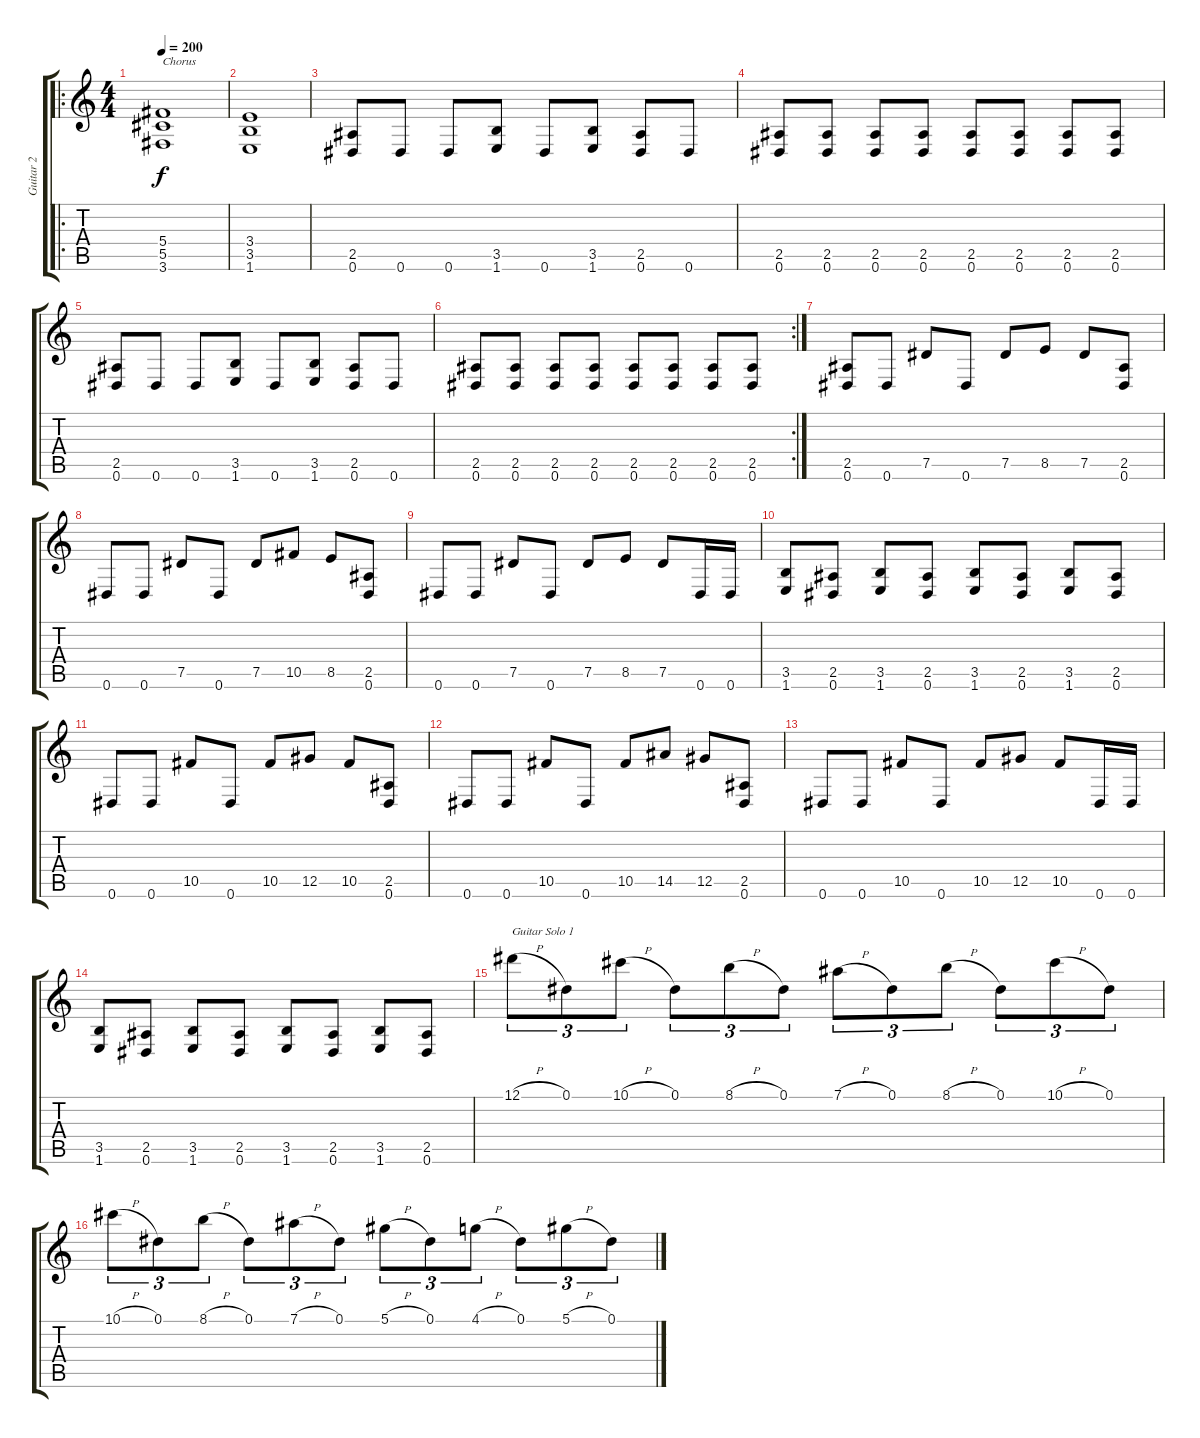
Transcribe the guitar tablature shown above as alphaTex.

\track ("Guitar 2" "Guitar 2") {instrument distortionguitar}
\staff {score tabs}
\tuning (Eb4 Bb3 Gb3 Db3 Ab2 Eb2) {hide}
\ro
\ts (4 4)
\tempo 200
\clef g2
\ks c
(5.4 5.5 3.6).1{txt "Chorus" dy f} |
(3.4 3.5 1.6).1 |
(2.5 0.6).8 0.6.8 0.6.8 (3.5 1.6).8 0.6.8 (3.5 1.6).8 (2.5 0.6).8 0.6.8 |
(2.5 0.6).8 (2.5 0.6).8 (2.5 0.6).8 (2.5 0.6).8 (2.5 0.6).8 (2.5 0.6).8 (2.5 0.6).8 (2.5 0.6).8 |
(2.5 0.6).8 0.6.8 0.6.8 (3.5 1.6).8 0.6.8 (3.5 1.6).8 (2.5 0.6).8 0.6.8 |
\rc 2
(2.5 0.6).8 (2.5 0.6).8 (2.5 0.6).8 (2.5 0.6).8 (2.5 0.6).8 (2.5 0.6).8 (2.5 0.6).8 (2.5 0.6).8 |
(2.5 0.6).8 0.6.8 7.5.8 0.6.8 7.5.8 8.5.8 7.5.8 (2.5 0.6).8 |
0.6.8 0.6.8 7.5.8 0.6.8 7.5.8 10.5.8 8.5.8 (2.5 0.6).8 |
0.6.8 0.6.8 7.5.8 0.6.8 7.5.8 8.5.8 7.5.8 0.6.16 0.6.16 |
(3.5 1.6).8 (2.5 0.6).8 (3.5 1.6).8 (2.5 0.6).8 (3.5 1.6).8 (2.5 0.6).8 (3.5 1.6).8 (2.5 0.6).8 |
0.6.8 0.6.8 10.5.8 0.6.8 10.5.8 12.5.8 10.5.8 (2.5 0.6).8 |
0.6.8 0.6.8 10.5.8 0.6.8 10.5.8 14.5.8 12.5.8 (2.5 0.6).8 |
0.6.8 0.6.8 10.5.8 0.6.8 10.5.8 12.5.8 10.5.8 0.6.16 0.6.16 |
(3.5 1.6).8 (2.5 0.6).8 (3.5 1.6).8 (2.5 0.6).8 (3.5 1.6).8 (2.5 0.6).8 (3.5 1.6).8 (2.5 0.6).8 |
12.1{h}.8{tu (3 2) txt "Guitar Solo 1"} 0.1.8{tu (3 2)} 10.1{h}.8{tu (3 2)} 0.1.8{tu (3 2)} 8.1{h}.8{tu (3 2)} 0.1.8{tu (3 2)} 7.1{h}.8{tu (3 2)} 0.1.8{tu (3 2)} 8.1{h}.8{tu (3 2)} 0.1.8{tu (3 2)} 10.1{h}.8{tu (3 2)} 0.1.8{tu (3 2)} |
10.1{h}.8{tu (3 2)} 0.1.8{tu (3 2)} 8.1{h}.8{tu (3 2)} 0.1.8{tu (3 2)} 7.1{h}.8{tu (3 2)} 0.1.8{tu (3 2)} 5.1{h}.8{tu (3 2)} 0.1.8{tu (3 2)} 4.1{h}.8{tu (3 2)} 0.1.8{tu (3 2)} 5.1{h}.8{tu (3 2)} 0.1.8{tu (3 2)}
